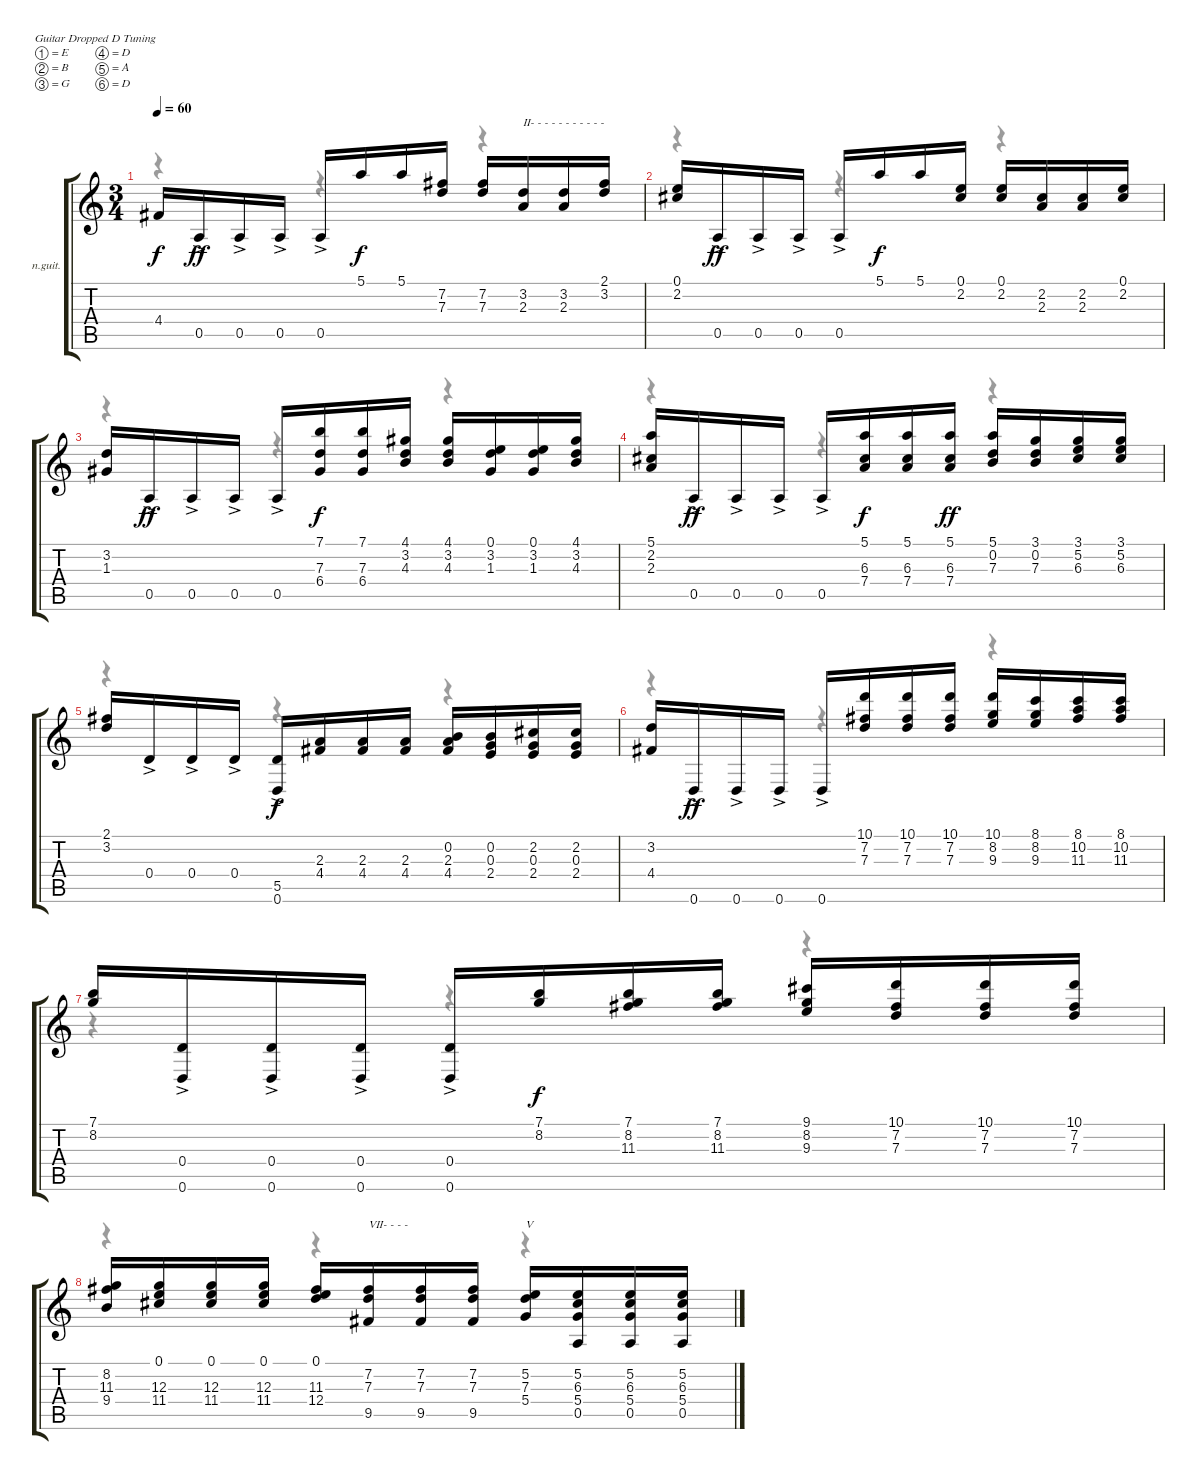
\defaultSystemsLayout 4
\bracketExtendMode groupsimilarinstruments
\firstSystemTrackNameOrientation horizontal
\otherSystemsTrackNameOrientation horizontal
\chordDiagramsInScore
\track ("Classical Guitar" "n.guit.") {instrument acousticguitarnylon}
\staff {score tabs}
\tuning (E4 B3 G3 D3 A2 D2)
\voice
\ts (3 4)
\tempo 60
\clef g2
\ks c
4.4{acc #}.16{dy f beam Up} 0.5{ac}.16{dy ff beam Up} 0.5{ac}.16{beam Up} 0.5{ac}.16{beam Up} 0.5{ac}.16{beam Up} 5.1.16{dy f beam Up} 5.1.16{beam Up} (7.2{acc #} 7.3).16{beam Up} (7.2{acc #} 7.3).16{beam Up} (3.2 2.3).16{txt "II- - - - - - - - - - -" beam Up} (3.2 2.3).16{beam Up} (2.1{acc #} 3.2).16{beam Up} |
(0.1 2.2{acc #}).16{beam Up} 0.5{ac}.16{dy ff beam Up} 0.5{ac}.16{beam Up} 0.5{ac}.16{beam Up} 0.5{ac}.16{beam Up} 5.1.16{dy f beam Up} 5.1.16{beam Up} (0.1 2.2{acc #}).16{beam Up} (0.1 2.2{acc #}).16{beam Up} (2.2{acc #} 2.3).16{beam Up} (2.2{acc #} 2.3).16{beam Up} (0.1 2.2{acc #}).16{beam Up} |
(3.2 1.3{acc #}).16{beam Up} 0.5{ac}.16{dy ff beam Up} 0.5{ac}.16{beam Up} 0.5{ac}.16{beam Up} 0.5{ac}.16{beam Up} (7.1 7.3 6.4{acc #}).16{dy f beam Up} (7.1 7.3 6.4{acc #}).16{beam Up} (4.1{acc #} 3.2 4.3).16{beam Up} (4.1{acc #} 3.2 4.3).16{beam Up} (0.1 3.2 1.3{acc #}).16{beam Up} (0.1 3.2 1.3{acc #}).16{beam Up} (4.1{acc #} 3.2 4.3).16{beam Up} |
(5.1 2.2{acc #} 2.3).16{beam Up} 0.5{ac}.16{dy ff beam Up} 0.5{ac}.16{beam Up} 0.5{ac}.16{beam Up} 0.5{ac}.16{beam Up} (5.1 6.3{acc #} 7.4).16{dy f beam Up} (5.1 6.3{acc #} 7.4).16{beam Up} (5.1 6.3{acc #} 7.4).16{dy ff beam Up} (5.1 0.2 7.3).16{beam Up} (3.1 0.2 7.3).16{beam Up} (3.1 5.2 6.3{acc #}).16{beam Up} (3.1 5.2 6.3{acc #}).16{beam Up} |
(2.1{acc #} 3.2).16{beam Up} 0.4{ac}.16{beam Up} 0.4{ac}.16{beam Up} 0.4{ac}.16{beam Up} (5.5{ac} 0.6).16{dy f beam Up} (2.3 4.4{acc #}).16{beam Up} (2.3 4.4{acc #}).16{beam Up} (2.3 4.4{acc #}).16{beam Up} (0.2 2.3 4.4{acc #}).16{beam Up} (0.2 0.3 2.4).16{beam Up} (2.2{acc #} 0.3 2.4).16{beam Up} (2.2{acc #} 0.3 2.4).16{beam Up} |
(3.2 4.4{acc #}).16{beam Up} 0.6{ac}.16{dy ff beam Up} 0.6{ac}.16{beam Up} 0.6{ac}.16{beam Up} 0.6{ac}.16{beam Up} (10.1 7.2{acc #} 7.3).16{beam Up} (10.1 7.2{acc #} 7.3).16{beam Up} (10.1 7.2{acc #} 7.3).16{beam Up} (10.1 8.2 9.3).16{beam Up} (8.1 8.2 9.3).16{beam Up} (8.1 10.2 11.3{acc #}).16{beam Up} (8.1 10.2 11.3{acc #}).16{beam Up} |
(7.1 8.2).16{beam Up} (0.4{ac} 0.6{ac}).16{beam Up} (0.4{ac} 0.6{ac}).16{beam Up} (0.4{ac} 0.6{ac}).16{beam Up} (0.4{ac} 0.6{ac}).16{beam Up} (7.1 8.2).16{dy f beam Up} (7.1 8.2 11.3{acc #}).16{beam Up} (7.1 8.2 11.3{acc #}).16{beam Up} (9.1{acc #} 8.2 9.3).16{beam Up} (10.1 7.2{acc #} 7.3).16{beam Up} (10.1 7.2{acc #} 7.3).16{beam Up} (10.1 7.2{acc #} 7.3).16{beam Up} |
(8.2 11.3{acc #} 9.4).16{beam Up} (0.1 12.3 11.4{acc #}).16{beam Up} (0.1 12.3 11.4{acc #}).16{beam Up} (0.1 12.3 11.4{acc #}).16{beam Up} (0.1 11.3{acc #} 12.4).16{beam Up} (7.2{acc #} 7.3 9.5{acc #}).16{txt "VII- - - -" beam Up} (7.2{acc #} 7.3 9.5{acc #}).16{beam Up} (7.2{acc #} 7.3 9.5{acc #}).16{beam Up} (5.2 7.3 5.4).16{txt "V" beam Up} (5.2 6.3{acc #} 5.4 0.5).16{beam Up} (5.2 6.3{acc #} 5.4 0.5).16{beam Up} (5.2 6.3{acc #} 5.4 0.5).16{beam Up}
\voice
\clef g2
\ottava regular
\simile none
\ks c
r.4{dy mf beam Down} r.4{beam Down} r.4{beam Down} |
r.4{beam Down} r.4{beam Down} r.4{beam Down} |
r.4{beam Down} r.4{beam Down} r.4{beam Down} |
r.4{beam Down} r.4{beam Down} r.4{beam Down} |
r.4{beam Down} r.4{beam Down} r.4{beam Down} |
r.4{beam Down} r.4{beam Down} r.4{beam Down} |
r.4{beam Down} r.4{beam Down} r.4{beam Down} |
r.4{beam Down} r.4{beam Down} r.4{beam Down}
